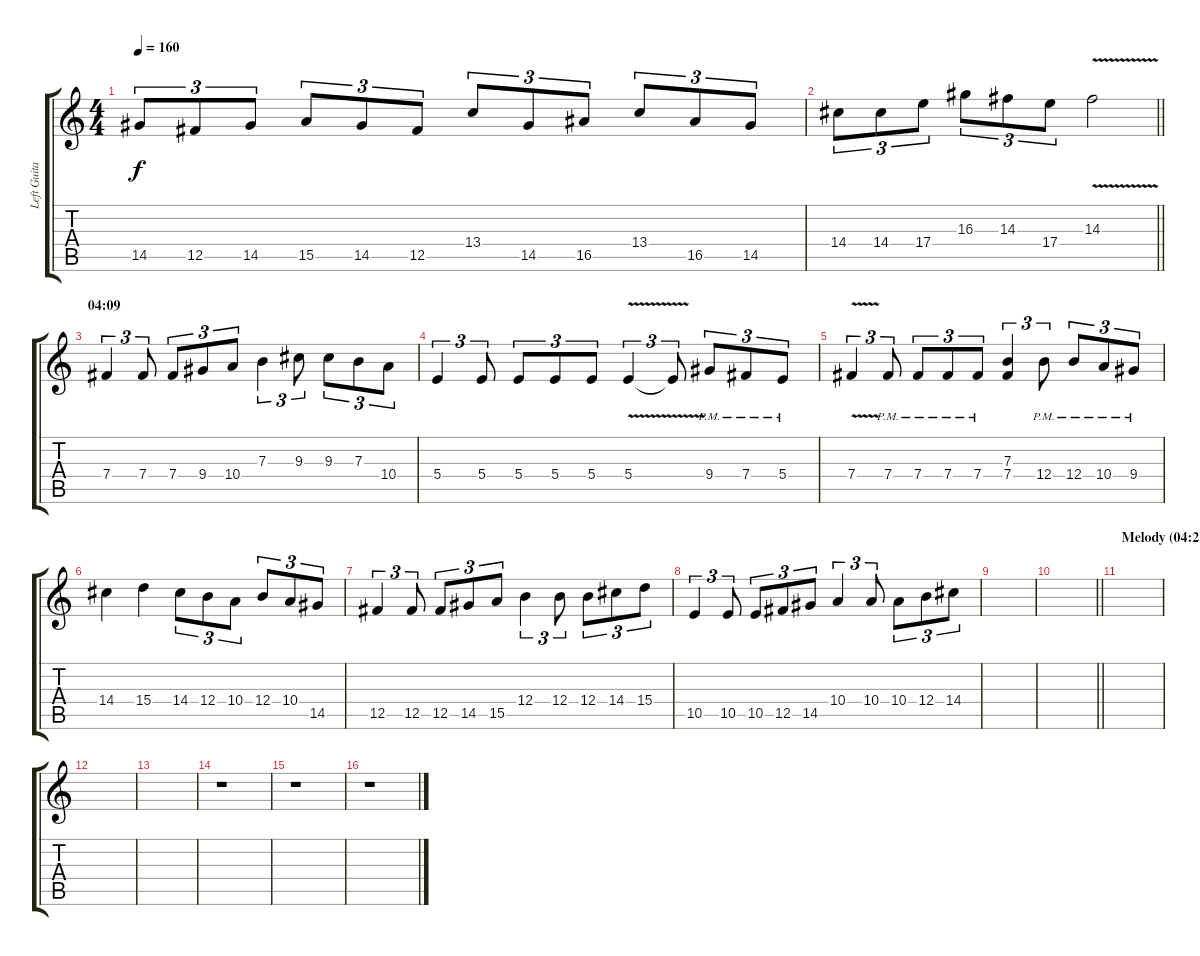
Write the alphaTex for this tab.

\track ("Left Guitar" "Left Guita") {instrument distortionguitar}
\staff {score tabs}
\tuning (Db4 Ab3 E3 B2 Gb2 Db2) {hide}
\ts (4 4)
\tempo 160
\clef g2
\ks c
14.5.8{tu (3 2) dy f} 12.5.8{tu (3 2)} 14.5.8{tu (3 2)} 15.5.8{tu (3 2)} 14.5.8{tu (3 2)} 12.5.8{tu (3 2)} 13.4.8{tu (3 2)} 14.5.8{tu (3 2)} 16.5.8{tu (3 2)} 13.4.8{tu (3 2)} 16.5.8{tu (3 2)} 14.5.8{tu (3 2)} |
\barLineRight lightlight
14.4.8{tu (3 2)} 14.4.8{tu (3 2)} 17.4.8{tu (3 2)} 16.3.8{tu (3 2)} 14.3.8{tu (3 2)} 17.4.8{tu (3 2)} 14.3{v}.2 |
\section ("" "04:09")
7.4.4{tu (3 2)} 7.4.8{tu (3 2)} 7.4.8{tu (3 2)} 9.4.8{tu (3 2)} 10.4.8{tu (3 2)} 7.3.4{tu (3 2)} 9.3.8{tu (3 2)} 9.3.8{tu (3 2)} 7.3.8{tu (3 2)} 10.4.8{tu (3 2)} |
5.4.4{tu (3 2)} 5.4.8{tu (3 2)} 5.4.8{tu (3 2)} 5.4.8{tu (3 2)} 5.4.8{tu (3 2)} 5.4{v}.4{tu (3 2)} 5.4{t}.8{tu (3 2)} 9.4{pm}.8{tu (3 2)} 7.4{pm}.8{tu (3 2)} 5.4{pm}.8{tu (3 2)} |
7.4{v}.4{tu (3 2)} 7.4{pm}.8{tu (3 2)} 7.4{pm}.8{tu (3 2)} 7.4{pm}.8{tu (3 2)} 7.4{pm}.8{tu (3 2)} (7.3 7.4).4{tu (3 2)} 12.4{pm}.8{tu (3 2)} 12.4{pm}.8{tu (3 2)} 10.4{pm}.8{tu (3 2)} 9.4{pm}.8{tu (3 2)} |
14.4.4 15.4.4 14.4.8{tu (3 2)} 12.4.8{tu (3 2)} 10.4.8{tu (3 2)} 12.4.8{tu (3 2)} 10.4.8{tu (3 2)} 14.5.8{tu (3 2)} |
12.5.4{tu (3 2)} 12.5.8{tu (3 2)} 12.5.8{tu (3 2)} 14.5.8{tu (3 2)} 15.5.8{tu (3 2)} 12.4.4{tu (3 2)} 12.4.8{tu (3 2)} 12.4.8{tu (3 2)} 14.4.8{tu (3 2)} 15.4.8{tu (3 2)} |
10.5.4{tu (3 2)} 10.5.8{tu (3 2)} 10.5.8{tu (3 2)} 12.5.8{tu (3 2)} 14.5.8{tu (3 2)} 10.4.4{tu (3 2)} 10.4.8{tu (3 2)} 10.4.8{tu (3 2)} 12.4.8{tu (3 2)} 14.4.8{tu (3 2)} |
|
\barLineRight lightlight
|
\section ("" "Melody (04:21)")
|
|
|
r.1 |
r.1 |
r.1
